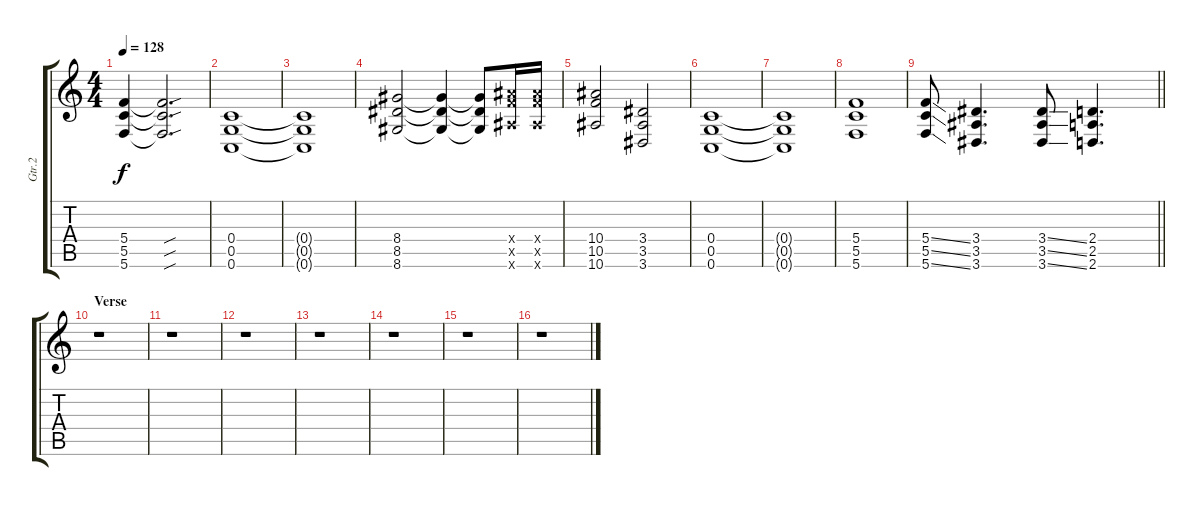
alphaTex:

\track ("Gtr.2" "Gtr.2") {instrument distortionguitar}
\staff {score tabs}
\tuning (D4 A3 F3 C3 G2 C2) {hide}
\ts (4 4)
\tempo 128
\clef g2
\ks c
(5.4{t} 5.5{t} 5.6{t}).4{dy f} (5.4{sou t} 5.5{sou t} 5.6{sou t}).2{d} |
(0.4 0.5 0.6).1 |
(0.4{t} 0.5{t} 0.6{t}).1 |
(8.4 8.5 8.6).2 (8.4{t} 8.5{t} 8.6{t}).4 (8.4{t} 8.5{t} 8.6{t}).8 (10.4{x} 10.5{x} 10.6{x}).16 (10.4{x} 10.5{x} 10.6{x}).16 |
(10.4 10.5 10.6).2 (3.4 3.5 3.6).2 |
(0.4 0.5 0.6).1 |
(0.4{t} 0.5{t} 0.6{t}).1 |
(5.4 5.5 5.6).1 |
\barLineRight lightlight
(5.4{ss} 5.5{ss} 5.6{ss}).8 (3.4 3.5 3.6).4{d} (3.4{ss} 3.5{ss} 3.6{ss}).8 (2.4 2.5 2.6).4{d} |
\section ("" "Verse")
r.1 |
r.1 |
r.1 |
r.1 |
r.1 |
r.1 |
r.1
